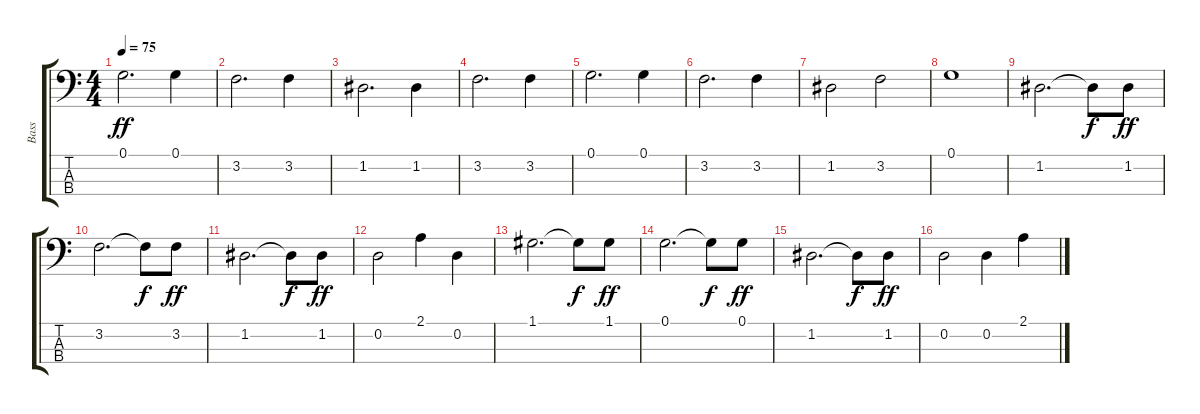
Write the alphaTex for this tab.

\track ("Bass" "Bass") {instrument electricbassfinger}
\staff {score tabs}
\tuning (G2 D2 A1 E1) {hide}
\ts (4 4)
\tempo 75
\clef f4
\ks c
0.1.2{d dy ff} 0.1.4 |
3.2.2{d} 3.2.4 |
1.2.2{d} 1.2.4 |
3.2.2{d} 3.2.4 |
0.1.2{d} 0.1.4 |
3.2.2{d} 3.2.4 |
1.2.2 3.2.2 |
0.1.1 |
1.2.2{d} 1.2{t}.8{dy f} 1.2.8{dy ff} |
3.2.2{d} 3.2{t}.8{dy f} 3.2.8{dy ff} |
1.2.2{d} 1.2{t}.8{dy f} 1.2.8{dy ff} |
0.2.2 2.1.4 0.2.4 |
1.1.2{d} 1.1{t}.8{dy f} 1.1.8{dy ff} |
0.1.2{d} 0.1{t}.8{dy f} 0.1.8{dy ff} |
1.2.2{d} 1.2{t}.8{dy f} 1.2.8{dy ff} |
0.2.2 0.2.4 2.1.4
